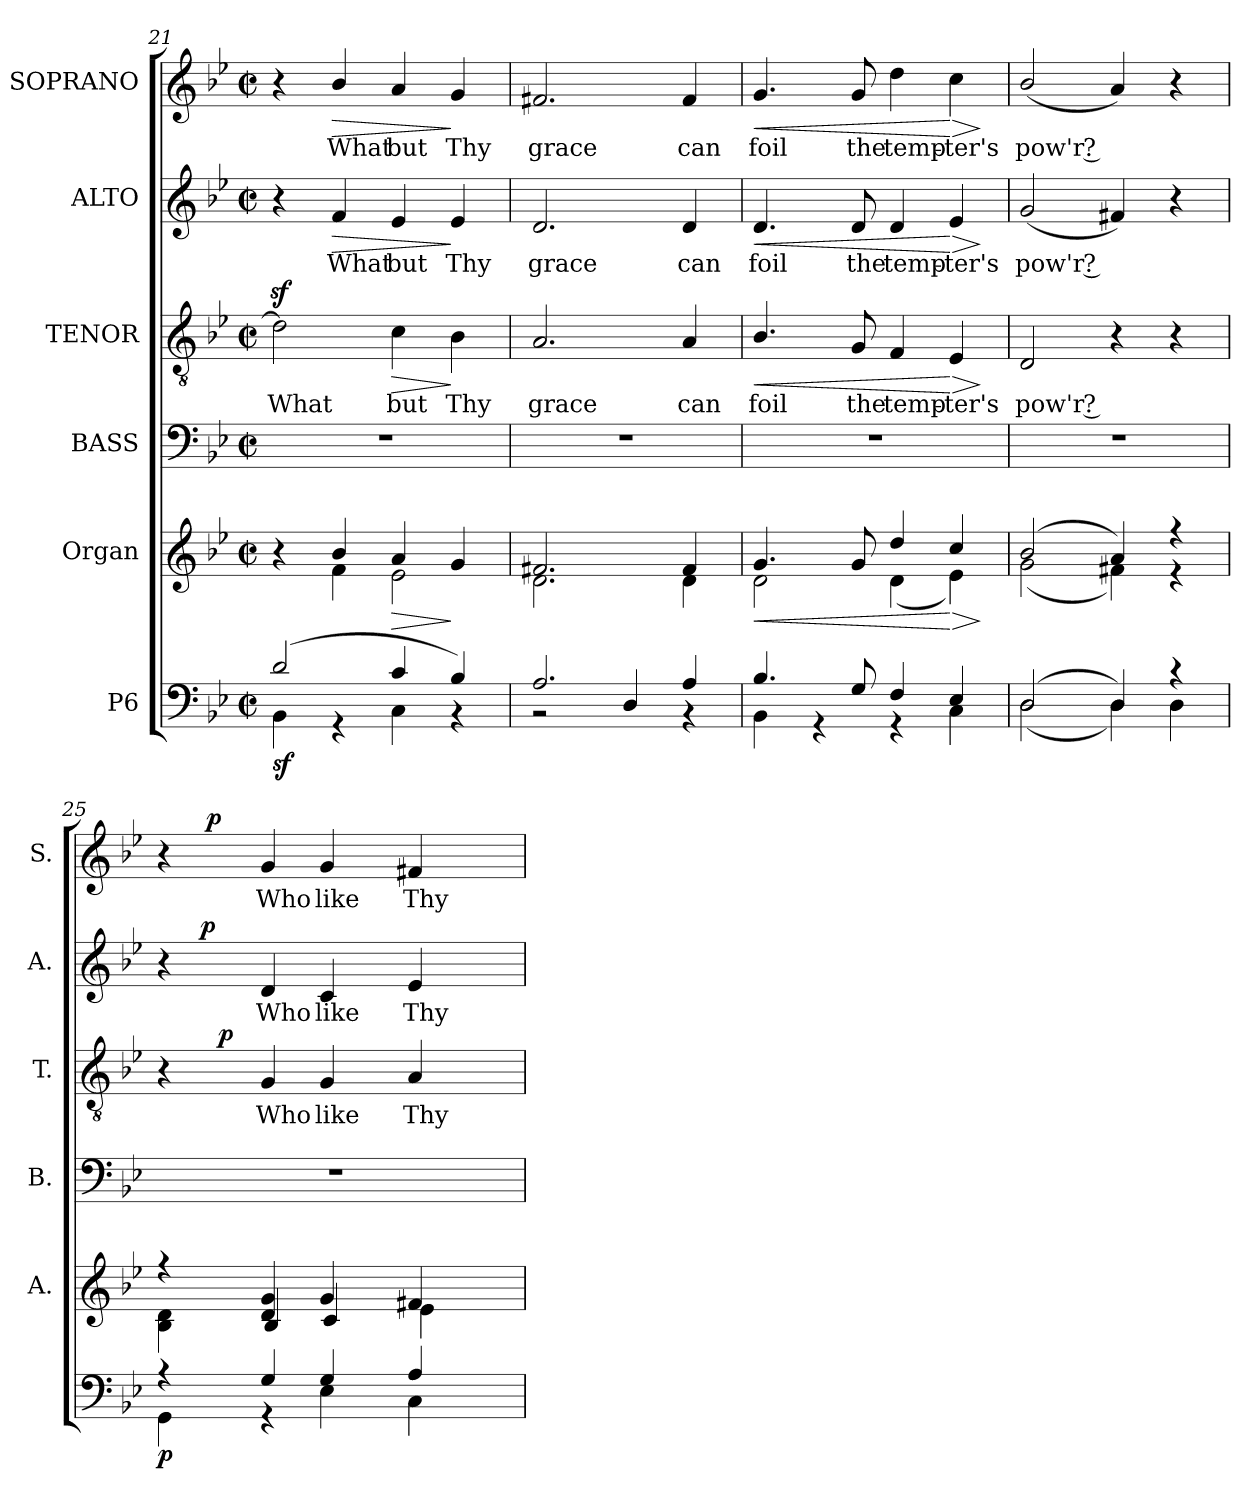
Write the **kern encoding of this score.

**kern	**dynam	**kern	**dynam	**kern	**kern	**text	**dynam	**kern	**text	**dynam	**kern	**text	**dynam
*part6	*part6	*part5	*part5	*part4	*part3	*part3	*part3	*part2	*part2	*part2	*part1	*part1	*part1
*staff6	*staff6	*staff5	*staff5	*staff4	*staff3	*staff3	*staff3	*staff2	*staff2	*staff2	*staff1	*staff1	*staff1
*I"P6	*	*I"Organ	*	*I"BASS	*I"TENOR	*	*	*I"ALTO	*	*	*I"SOPRANO	*	*
*	*	*I'A.	*	*I'B.	*I'T.	*	*	*I'A.	*	*	*I'S.	*	*
!!LO:LB:g=z
*clefF4	*	*clefG2	*	*clefF4	*clefGv2	*	*	*clefG2	*	*	*clefG2	*	*
*	*	*	*	*	*ITrd7c12	*	*	*	*	*	*	*	*
*k[b-e-]	*	*k[b-e-]	*	*k[b-e-]	*k[b-e-]	*	*	*k[b-e-]	*	*	*k[b-e-]	*	*
*B-:	*	*B-:	*	*B-:	*B-:	*	*	*B-:	*	*	*B-:	*	*
*M2/2	*	*M2/2	*	*M2/2	*M2/2	*	*	*M2/2	*	*	*M2/2	*	*
*met(c|)	*	*met(c|)	*	*met(c|)	*met(c|)	*	*	*met(c|)	*	*	*met(c|)	*	*
=21	=21	=21	=21	=21	=21	=21	=21	=21	=21	=21	=21	=21	=21
*^	*	*^	*	*	*	*	*	*	*	*	*	*	*
!	!	!	!	!	!	!	!	!LO:LY:b:color=#000000	!	!	!	!	!	!	!
(2di/	4BB-i\	sf	4r	4ryy	.	1r	2Dzi\]	What	.	4r	.	.	4r	.	.
!	!	!	!	!	!	!	!	!	!	!	!LO:LY:b:color=#000000	!LO:HP:b	!	!	!
!	!	!	!	!	!	!	!	!	!	!	!	!	!	!LO:LY:b:color=#000000	!LO:HP:b
.	4r	.	4b-i/	4fi\	.	.	.	.	.	4fi/	What	>	4b-i/	What	>
!	!	!	!	!	!LO:HP:b	!	!	!	!	!	!	!	!	!	!
!	!	!	!	!	!	!	!	!LO:LY:b:color=#000000	!LO:HP:b	!	!	!	!	!	!
!	!	!	!	!	!	!	!	!	!	!	!LO:LY:b:color=#000000	!	!	!	!
!	!	!	!	!	!	!	!	!	!	!	!	!	!	!LO:LY:b:color=#000000	!
4ci/	4Ci\	.	4ai/	2e-i\	>	.	4Ci\	but	>	4e-i/	but	.	4ai/	but	.
!	!	!	!	!	!	!	!	!LO:LY:b:color=#000000	!	!	!	!	!	!	!
!	!	!	!	!	!	!	!	!	!	!	!LO:LY:b:color=#000000	!	!	!	!
!	!	!	!	!	!	!	!	!	!	!	!	!	!	!LO:LY:b:color=#000000	!
4B-i/)	4r	.	4gi/	.	]	.	4BB-i\	Thy	]	4e-i/	Thy	]	4gi/	Thy	]
=22	=22	=22	=22	=22	=22	=22	=22	=22	=22	=22	=22	=22	=22	=22	=22
!	!	!	!	!	!	!	!	!LO:LY:b:color=#000000	!	!	!	!	!	!	!
!	!	!	!	!	!	!	!	!	!	!	!LO:LY:b:color=#000000	!	!	!	!
!	!	!	!	!	!	!	!	!	!	!	!	!	!	!LO:LY:b:color=#000000	!
2.Ai/	2r	.	2.f#Xi/	2.di\	.	1r	2.AAi/	grace	.	2.di/	grace	.	2.f#Xi/	grace	.
.	4Di/	.	.	.	.	.	.	.	.	.	.	.	.	.	.
!	!	!	!	!	!	!	!	!LO:LY:b:color=#000000	!	!	!	!	!	!	!
!	!	!	!	!	!	!	!	!	!	!	!LO:LY:b:color=#000000	!	!	!	!
!	!	!	!	!	!	!	!	!	!	!	!	!	!	!LO:LY:b:color=#000000	!
4Ai/	4r	.	4f#i/	4di\	.	.	4AAi/	can	.	4di/	can	.	4f#i/	can	.
=23	=23	=23	=23	=23	=23	=23	=23	=23	=23	=23	=23	=23	=23	=23	=23
!	!	!	!	!	!LO:HP:b	!	!	!	!	!	!	!	!	!	!
!	!	!	!	!	!	!	!	!LO:LY:b:color=#000000	!LO:HP:b	!	!	!	!	!	!
!	!	!	!	!	!	!	!	!	!	!	!LO:LY:b:color=#000000	!LO:HP:b	!	!	!
!	!	!	!	!	!	!	!	!	!	!	!	!	!	!LO:LY:b:color=#000000	!LO:HP:b
4.B-i/	4BB-i\	.	4.gi/	2di\	<	1r	4.BB-i/	foil	<	4.di/	foil	<	4.gi/	foil	<
.	4r	.	.	.	.	.	.	.	.	.	.	.	.	.	.
!	!	!	!	!	!	!	!	!LO:LY:b:color=#000000	!	!	!	!	!	!	!
!	!	!	!	!	!	!	!	!	!	!	!LO:LY:b:color=#000000	!	!	!	!
!	!	!	!	!	!	!	!	!	!	!	!	!	!	!LO:LY:b:color=#000000	!
8Gi/	.	.	8gi/	.	.	.	8GGi/	the	.	8di/	the	.	8gi/	the	.
!	!	!	!	!	!	!	!	!LO:LY:b:color=#000000	!	!	!	!	!	!	!
!	!	!	!	!	!	!	!	!	!	!	!LO:LY:b:color=#000000	!	!	!	!
!	!	!	!	!	!	!	!	!	!	!	!	!	!	!LO:LY:b:color=#000000	!
4Fi/	4r	.	4ddi/	(4di\	.	.	4FFi/	temp-	.	4di/	temp-	.	4ddi\	temp-	.
!	!	!	!	!	!LO:HP:n=1:b	!	!	!	!	!	!	!	!	!	!
!	!	!	!	!	!	!	!	!LO:LY:b:color=#000000	!LO:HP:n=1:b	!	!	!	!	!	!
!	!	!	!	!	!	!	!	!	!	!	!LO:LY:b:color=#000000	!LO:HP:n=1:b	!	!	!
!	!	!	!	!	!	!	!	!	!	!	!	!	!	!LO:LY:b:color=#000000	!LO:HP:n=1:b
4E-i/	4Ci\	.	4cci/	4e-i\)	[ >	.	4EE-i/	-ter's	[ >	4e-i/	-ter's	[ >	4cci\	-ter's	[ >
*v	*v	*	*	*	*	*	*	*	*	*	*	*	*	*	*
*	*	*v	*v	*	*	*	*	*	*	*	*	*	*	*
.	.	.	]	.	.	.	]	.	.	]	.	.	]
=24	=24	=24	=24	=24	=24	=24	=24	=24	=24	=24	=24	=24	=24
*^	*	*^	*	*	*	*	*	*	*	*	*	*	*
!	!	!	!	!	!	!	!	!LO:LY:b:color=#000000	!	!	!	!	!	!	!
!	!	!	!	!	!	!	!	!	!	!	!LO:LY:b:color=#000000	!	!	!	!
!	!	!	!	!	!	!	!	!	!	!	!	!	!	!LO:LY:b:color=#000000	!
(2Di/	(2Di\	.	(2b-i/	(2gi\	.	1r	2DDi/	pow'r ?	.	(2gi/	pow'r ?	.	(2b-i/	pow'r ?	.
4Di/)	4Di\)	.	4ai/)	4f#Xi\)	.	.	4r	.	.	4f#Xi/)	.	.	4ai/)	.	.
4r	4Di\	.	4r	4r	.	.	4r	.	.	4r	.	.	4r	.	.
!!LO:LB:g=z
=25	=25	=25	=25	=25	=25	=25	=25	=25	=25	=25	=25	=25	=25	=25	=25
*	*	*	*	*	*	*	*^	*	*	*^	*	*	*^	*	*
4r	4GGi\	p	4r	4B-i\ 4di	.	1r	4r	16ryy	.	.	4r	16ryy	.	.	4r	16ryy	.	.
.	.	.	.	.	.	.	.	32ryy	.	.	.	64ryy	.	.	.	64ryy	.	.
.	.	.	.	.	.	.	.	.	.	.	.	256.ryy	.	.	.	128ryy	.	.
.	.	.	.	.	.	.	.	.	.	.	.	2ryy	.	p	.	.	.	.
.	.	.	.	.	.	.	.	.	.	.	.	.	.	.	.	512.ryy	.	.
.	.	.	.	.	.	.	.	.	.	.	.	.	.	.	.	2ryy	.	p
.	.	.	.	.	.	.	.	128ryy	.	.	.	.	.	.	.	.	.	.
.	.	.	.	.	.	.	.	2ryy	.	p	.	.	.	.	.	.	.	.
!	!	!	!	!	!	!	!	!	!LO:LY:b:color=#000000	!	!	!	!	!	!	!	!	!
!	!	!	!	!	!	!	!	!	!	!	!	!	!LO:LY:b:color=#000000	!	!	!	!	!
!	!	!	!	!	!	!	!	!	!	!	!	!	!	!	!	!	!LO:LY:b:color=#000000	!
4Gi/	4r	.	4di/ 4gi	4B-i/	.	.	4GGi/	.	Who	.	4di/	.	Who	.	4gi/	.	Who	.
!	!	!	!	!	!	!	!	!	!LO:LY:b:color=#000000	!	!	!	!	!	!	!	!	!
!	!	!	!	!	!	!	!	!	!	!	!	!	!LO:LY:b:color=#000000	!	!	!	!	!
!	!	!	!	!	!	!	!	!	!	!	!	!	!	!	!	!	!LO:LY:b:color=#000000	!
4Gi/	4E-i\	.	4gi/	4ci/	.	.	4GGi/	.	like	.	4ci/	.	like	.	4gi/	.	like	.
.	.	.	.	.	.	.	.	.	.	.	.	4ryy	.	.	.	.	.	.
.	.	.	.	.	.	.	.	.	.	.	.	.	.	.	.	4ryy	.	.
.	.	.	.	.	.	.	.	4ryy	.	.	.	.	.	.	.	.	.	.
!	!	!	!	!	!	!	!	!	!LO:LY:b:color=#000000	!	!	!	!	!	!	!	!	!
!	!	!	!	!	!	!	!	!	!	!	!	!	!LO:LY:b:color=#000000	!	!	!	!	!
!	!	!	!	!	!	!	!	!	!	!	!	!	!	!	!	!	!LO:LY:b:color=#000000	!
4Ai/	4Ci\	.	4f#Xi/	4e-i\	.	.	4AAi/	.	Thy-	.	4e-i/	.	Thy-	.	4f#Xi/	.	Thy-	.
.	.	.	.	.	.	.	.	.	.	.	.	8ryy	.	.	.	.	.	.
.	.	.	.	.	.	.	.	.	.	.	.	.	.	.	.	8ryy	.	.
.	.	.	.	.	.	.	.	8ryy	.	.	.	.	.	.	.	.	.	.
.	.	.	.	.	.	.	.	.	.	.	.	32ryy	.	.	.	.	.	.
.	.	.	.	.	.	.	.	.	.	.	.	.	.	.	.	32ryy	.	.
.	.	.	.	.	.	.	.	64.ryy	.	.	.	.	.	.	.	.	.	.
.	.	.	.	.	.	.	.	.	.	.	.	128ryy	.	.	.	.	.	.
.	.	.	.	.	.	.	.	.	.	.	.	.	.	.	.	256ryy	.	.
.	.	.	.	.	.	.	.	.	.	.	.	512ryy	.	.	.	.	.	.
.	.	.	.	.	.	.	.	.	.	.	.	.	.	.	.	1024ryy	.	.
*v	*v	*	*	*	*	*	*v	*v	*	*	*v	*v	*	*	*v	*v	*	*
*	*	*v	*v	*	*	*	*	*	*	*	*	*	*	*
=	=	=	=	=	=	=	=	=	=	=	=	=	=
*-	*-	*-	*-	*-	*-	*-	*-	*-	*-	*-	*-	*-	*-
